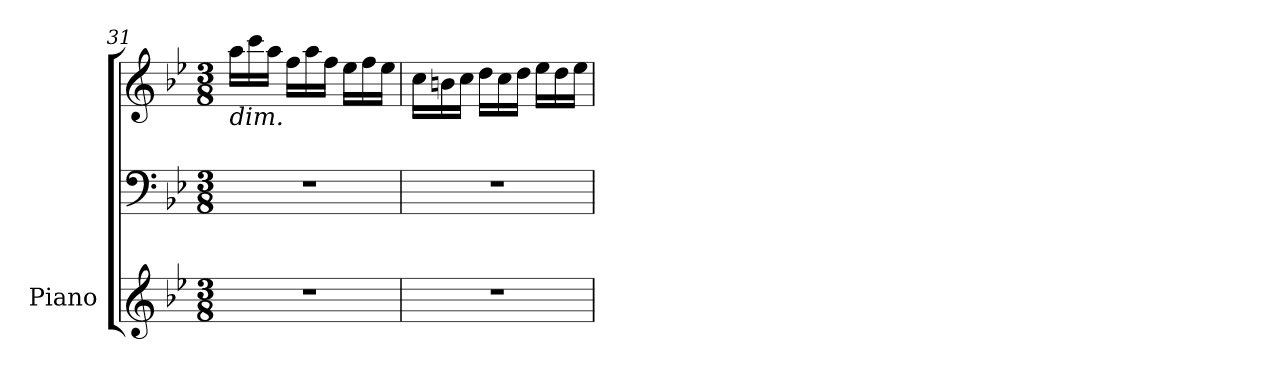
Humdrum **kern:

**kern	**kern	**kern
*part1	*part1	*part1
*staff3	*staff2	*staff1
*I"Piano	*	*
*I'Pno	*	*
*clefG2	*clefF4	*clefG2
*k[b-e-]	*k[b-e-]	*k[b-e-]
*M3/8	*M3/8	*M3/8
*	*	*Xtuplet
=31	=31	=31
!	!	!LO:TX:b:i:t=dim.
4.r	4.r	24aa\LL
.	.	24ccc\
.	.	24aa\JJ
.	.	24ff\LL
.	.	24aa\
.	.	24ff\JJ
.	.	24ee-\LL
.	.	24ff\
.	.	24ee-\JJ
=32	=32	=32
4.r	4.r	24cc\LL
.	.	24bn\
.	.	24cc\JJ
.	.	24dd\LL
.	.	24cc\
.	.	24dd\JJ
.	.	24ee-\LL
.	.	24dd\
.	.	24ee-\JJ
=	=	=
*-	*-	*-
